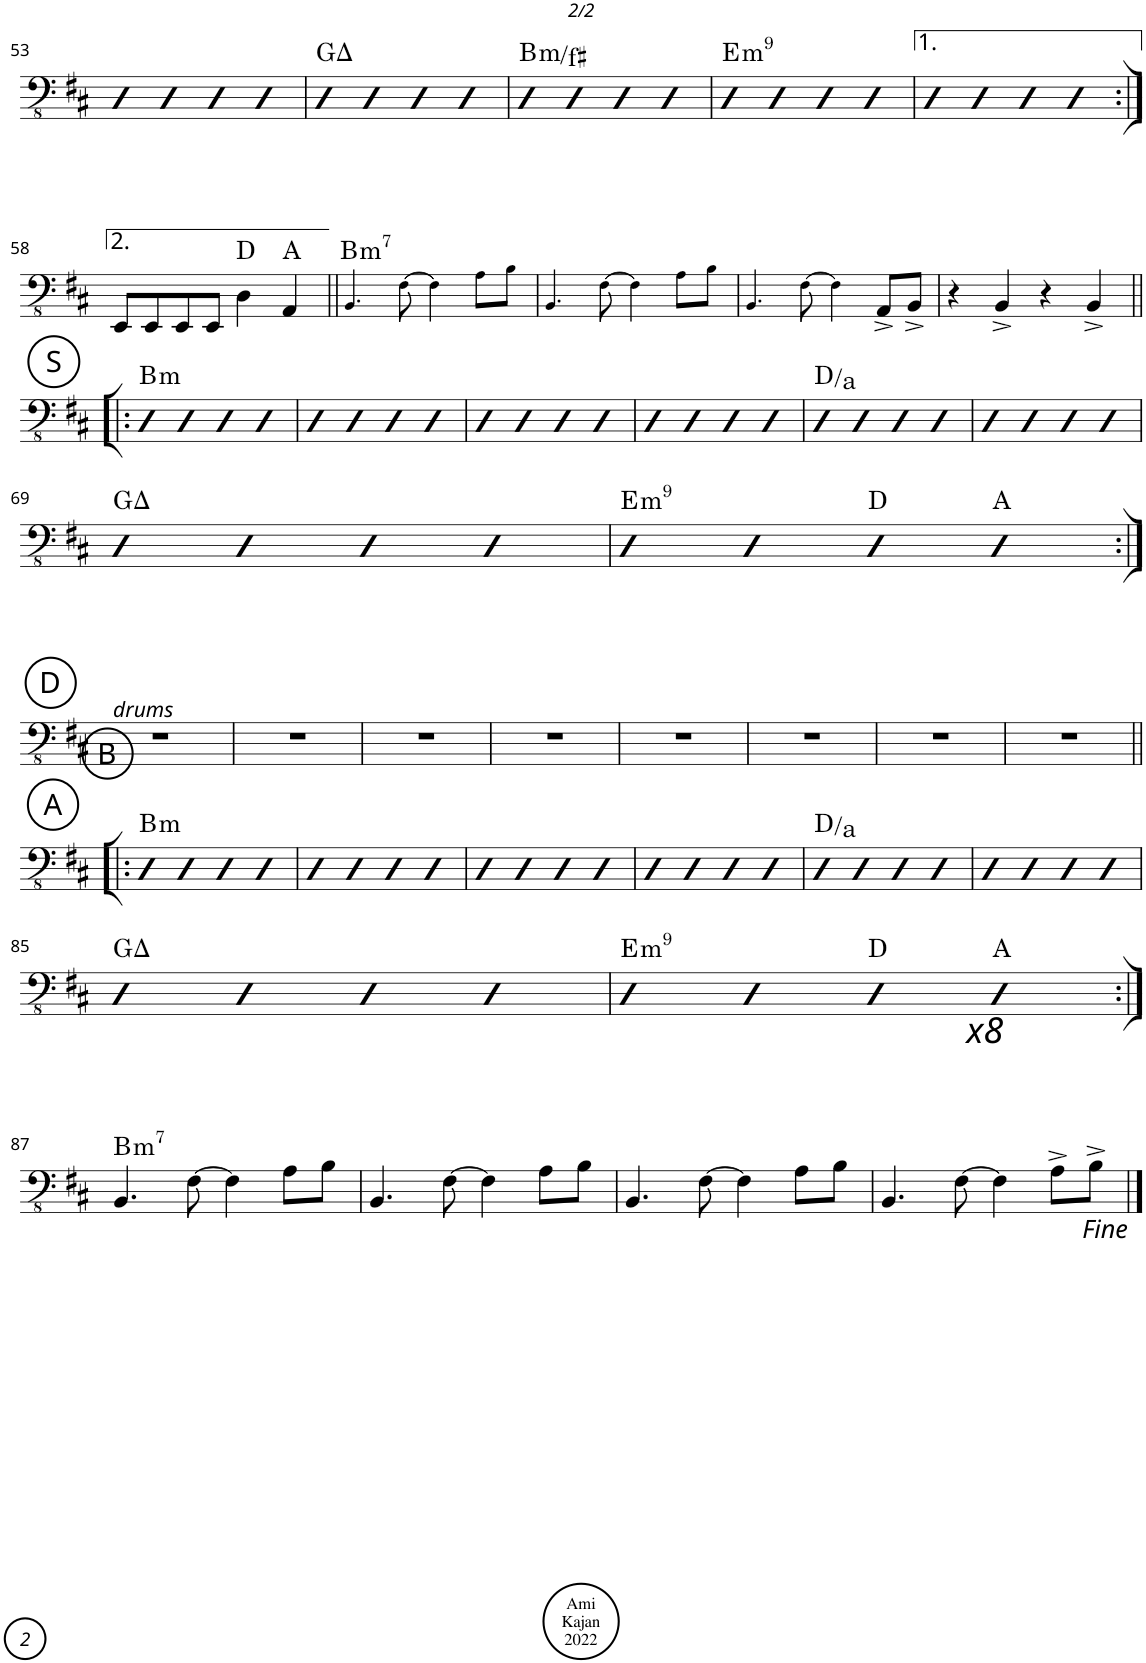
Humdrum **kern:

**kern	**harte
*part1	*part1
*staff1	*
*I"Acoustic Bass	*
*I'Bass	*
!!LO:PB:g=z
*clefFv4	*
*k[f#c#]	*
*M4/4	*
*met(c)	*
=53	=53
4DD	.
4DD	.
4DD	.
4DD	.
=54	=54
4DD	G:maj
4DD	.
4DD	.
4DD	.
=55	=55
!	!LO:H:kt=m
4DD	B:min/5
4DD	.
4DD	.
4DD	.
=56	=56
!	!LO:H:kt=m9
4DD	E:min9
4DD	.
4DD	.
4DD	.
=57	=57
4DD	.
4DD	.
4DD	.
4DD	.
!!LO:LB:g=z
=58:|!	=58:|!
8EEE/L	.
8EEE/	.
8EEE/	.
8EEE/J	.
4DD\	D:maj
4AAA/	A:maj
=59||	=59||
!	!LO:H:kt=m7
4.BBB!/	B:min7
[8FF#!\	.
4FF#!\]	.
8AA!\L	.
8BB!\J	.
=60	=60
4.BBB!/	.
[8FF#!\	.
4FF#!\]	.
8AA!\L	.
8BB!\J	.
=61	=61
4.BBB!/	.
[8FF#!\	.
4FF#!\]	.
8AAA^/L	.
8BBB^/J	.
=62	=62
4r	.
4BBB^/	.
4r	.
4BBB^/	.
!!LO:LB:g=z
!!LO:REH:place=s1:a:cj:enc=circle:fs=14:t=S
=63!|:	=63!|:
!	!LO:H:kt=m
4DD	B:min
4DD	.
4DD	.
4DD	.
=64	=64
4DD	.
4DD	.
4DD	.
4DD	.
=65	=65
4DD	.
4DD	.
4DD	.
4DD	.
=66	=66
4DD	.
4DD	.
4DD	.
4DD	.
=67	=67
4DD	D:maj/5
4DD	.
4DD	.
4DD	.
=68	=68
4DD	.
4DD	.
4DD	.
4DD	.
!!LO:LB:g=z
=69	=69
4DD	G:maj
4DD	.
4DD	.
4DD	.
=70	=70
!	!LO:H:kt=m9
4DD	E:min9
4DD	.
4DD	D:maj
4DD	A:maj
!!LO:LB:g=z
!!LO:REH:place=s1:a:cj:enc=circle:fs=14:t=D
=71:|!	=71:|!
!LO:TX:a:i:t=drums	!
1r	.
=72	=72
1r	.
=73	=73
1r	.
=74	=74
1r	.
=75	=75
1r	.
=76	=76
1r	.
=77	=77
1r	.
=78	=78
1r	.
!!LO:LB:g=z
!!LO:REH:place=s1:a:cj:enc=circle:fs=14:t=B
!!LO:REH:place=s1:a:cj:enc=circle:fs=14:t=A
=79!|:	=79!|:
!	!LO:H:kt=m
4DD	B:min
4DD	.
4DD	.
4DD	.
=80	=80
4DD	.
4DD	.
4DD	.
4DD	.
=81	=81
4DD	.
4DD	.
4DD	.
4DD	.
=82	=82
4DD	.
4DD	.
4DD	.
4DD	.
=83	=83
4DD	D:maj/5
4DD	.
4DD	.
4DD	.
=84	=84
4DD	.
4DD	.
4DD	.
4DD	.
!!LO:LB:g=z
=85	=85
4DD	G:maj
4DD	.
4DD	.
4DD	.
=86	=86
!	!LO:H:kt=m9
4DD	E:min9
4DD	.
4DD	D:maj
!LO:TX:b:i:t=x8	!
4DD	A:maj
!!LO:LB:g=z
=87:|!	=87:|!
!	!LO:H:kt=m7
4.BBB/	B:min7
[8FF#\	.
4FF#\]	.
8AA\L	.
8BB\J	.
=88	=88
4.BBB/	.
[8FF#\	.
4FF#\]	.
8AA\L	.
8BB\J	.
=89	=89
4.BBB/	.
[8FF#\	.
4FF#\]	.
8AA\L	.
8BB\J	.
=90	=90
4.BBB/	.
[8FF#\	.
4FF#\]	.
8AA^\L	.
8BB^\J	.
==	==
*-	*-
